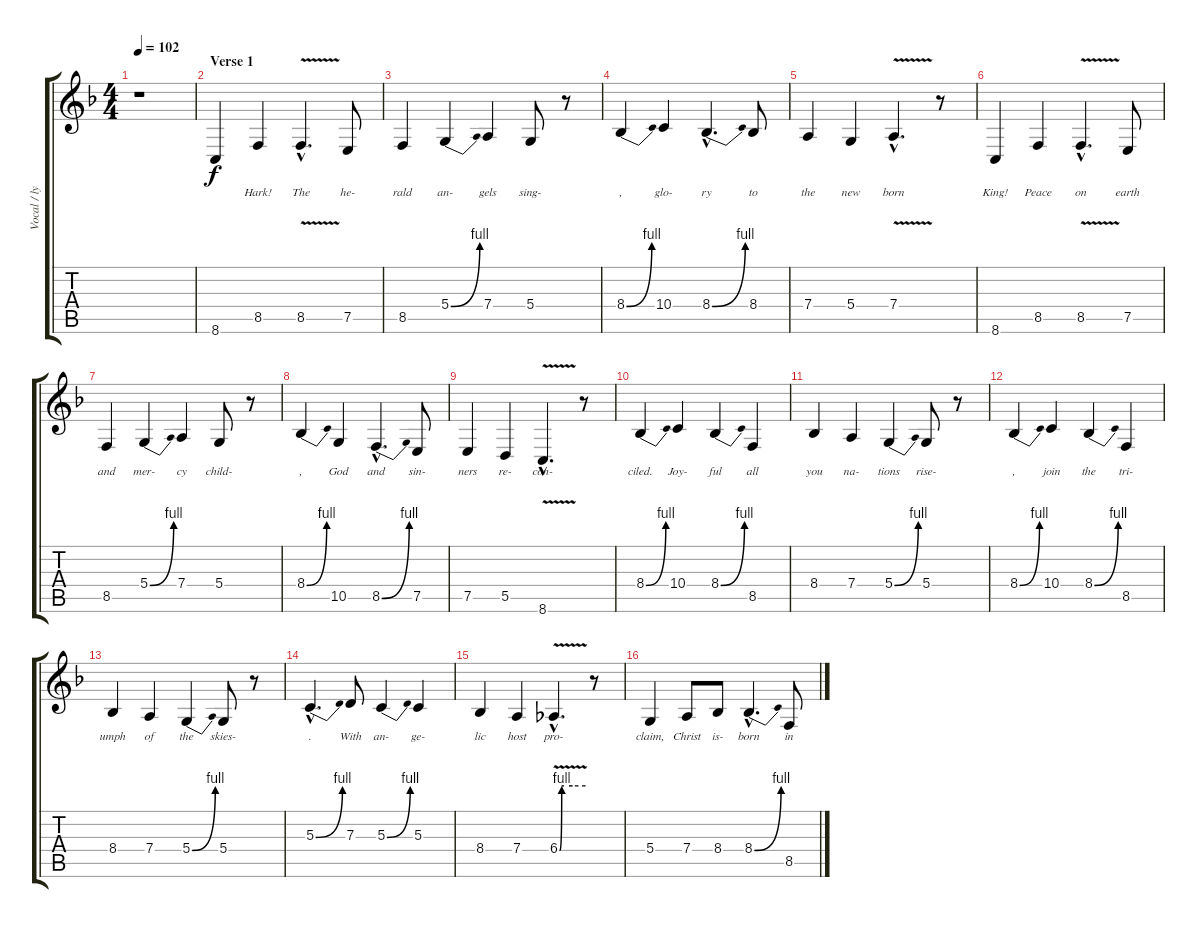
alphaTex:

\track ("Vocal / lyrics" "Vocal / ly") {instrument clarinet}
\staff {score tabs}
\tuning (E4 B3 G3 D3 A2 E2) {hide}
\ts (4 4)
\tempo 102
\clef g2
\ks f
r.1{dy f instrument clarinet} |
\section ("" "Verse 1")
8.6.4{lyrics (0 "") lyrics (1 "") lyrics (2 "") lyrics (3 "") lyrics (4 "")} 8.5.4{lyrics (0 "Hark!") lyrics (1 "") lyrics (2 "") lyrics (3 "") lyrics (4 "")} 8.5{v hac}.4{d lyrics (0 "The") lyrics (1 "") lyrics (2 "") lyrics (3 "") lyrics (4 "")} 7.5.8{lyrics (0 "he-") lyrics (1 "") lyrics (2 "") lyrics (3 "") lyrics (4 "")} |
8.5.4{lyrics (0 "rald") lyrics (1 "") lyrics (2 "") lyrics (3 "") lyrics (4 "")} 5.4{be (bend 0 0 60 4)}.4{lyrics (0 "an-") lyrics (1 "") lyrics (2 "") lyrics (3 "") lyrics (4 "")} 7.4.4{lyrics (0 "gels") lyrics (1 "") lyrics (2 "") lyrics (3 "") lyrics (4 "")} 5.4.8{lyrics (0 "sing-") lyrics (1 "") lyrics (2 "") lyrics (3 "") lyrics (4 "")} r.8 |
8.4{be (bend 0 0 60 4)}.4{lyrics (0 ",") lyrics (1 "") lyrics (2 "") lyrics (3 "") lyrics (4 "")} 10.4.4{lyrics (0 "glo-") lyrics (1 "") lyrics (2 "") lyrics (3 "") lyrics (4 "")} 8.4{be (bend 0 0 60 4) hac}.4{d lyrics (0 "ry") lyrics (1 "") lyrics (2 "") lyrics (3 "") lyrics (4 "")} 8.4.8{lyrics (0 "to") lyrics (1 "") lyrics (2 "") lyrics (3 "") lyrics (4 "")} |
7.4.4{lyrics (0 "the") lyrics (1 "") lyrics (2 "") lyrics (3 "") lyrics (4 "")} 5.4.4{lyrics (0 "new") lyrics (1 "") lyrics (2 "") lyrics (3 "") lyrics (4 "")} 7.4{v hac}.4{d lyrics (0 "born") lyrics (1 "") lyrics (2 "") lyrics (3 "") lyrics (4 "")} r.8 |
8.6.4{lyrics (0 "King!") lyrics (1 "") lyrics (2 "") lyrics (3 "") lyrics (4 "")} 8.5.4{lyrics (0 "Peace") lyrics (1 "") lyrics (2 "") lyrics (3 "") lyrics (4 "")} 8.5{v hac}.4{d lyrics (0 "on") lyrics (1 "") lyrics (2 "") lyrics (3 "") lyrics (4 "")} 7.5.8{lyrics (0 "earth") lyrics (1 "") lyrics (2 "") lyrics (3 "") lyrics (4 "")} |
8.5.4{lyrics (0 "and") lyrics (1 "") lyrics (2 "") lyrics (3 "") lyrics (4 "")} 5.4{be (bend 0 0 60 4)}.4{lyrics (0 "mer-") lyrics (1 "") lyrics (2 "") lyrics (3 "") lyrics (4 "")} 7.4.4{lyrics (0 "cy") lyrics (1 "") lyrics (2 "") lyrics (3 "") lyrics (4 "")} 5.4.8{lyrics (0 "child-") lyrics (1 "") lyrics (2 "") lyrics (3 "") lyrics (4 "")} r.8 |
8.4{be (bend 0 0 60 4)}.4{lyrics (0 ",") lyrics (1 "") lyrics (2 "") lyrics (3 "") lyrics (4 "")} 10.5.4{lyrics (0 "God") lyrics (1 "") lyrics (2 "") lyrics (3 "") lyrics (4 "")} 8.5{be (bend 0 0 60 4) hac}.4{d lyrics (0 "and") lyrics (1 "") lyrics (2 "") lyrics (3 "") lyrics (4 "")} 7.5.8{lyrics (0 "sin-") lyrics (1 "") lyrics (2 "") lyrics (3 "") lyrics (4 "")} |
7.5.4{lyrics (0 "ners") lyrics (1 "") lyrics (2 "") lyrics (3 "") lyrics (4 "")} 5.5.4{lyrics (0 "re-") lyrics (1 "") lyrics (2 "") lyrics (3 "") lyrics (4 "")} 8.6{v hac}.4{d lyrics (0 "con-") lyrics (1 "") lyrics (2 "") lyrics (3 "") lyrics (4 "")} r.8 |
8.4{be (bend 0 0 60 4)}.4{lyrics (0 "ciled.") lyrics (1 "") lyrics (2 "") lyrics (3 "") lyrics (4 "")} 10.4.4{lyrics (0 "Joy-") lyrics (1 "") lyrics (2 "") lyrics (3 "") lyrics (4 "")} 8.4{be (bend 0 0 60 4)}.4{lyrics (0 "ful") lyrics (1 "") lyrics (2 "") lyrics (3 "") lyrics (4 "")} 8.5.4{lyrics (0 "all") lyrics (1 "") lyrics (2 "") lyrics (3 "") lyrics (4 "")} |
8.4.4{lyrics (0 "you") lyrics (1 "") lyrics (2 "") lyrics (3 "") lyrics (4 "")} 7.4.4{lyrics (0 "na-") lyrics (1 "") lyrics (2 "") lyrics (3 "") lyrics (4 "")} 5.4{be (bend 0 0 60 4)}.4{lyrics (0 "tions") lyrics (1 "") lyrics (2 "") lyrics (3 "") lyrics (4 "")} 5.4.8{lyrics (0 "rise-") lyrics (1 "") lyrics (2 "") lyrics (3 "") lyrics (4 "")} r.8 |
8.4{be (bend 0 0 60 4)}.4{lyrics (0 ",") lyrics (1 "") lyrics (2 "") lyrics (3 "") lyrics (4 "")} 10.4.4{lyrics (0 "join") lyrics (1 "") lyrics (2 "") lyrics (3 "") lyrics (4 "")} 8.4{be (bend 0 0 60 4)}.4{lyrics (0 "the") lyrics (1 "") lyrics (2 "") lyrics (3 "") lyrics (4 "")} 8.5.4{lyrics (0 "tri-") lyrics (1 "") lyrics (2 "") lyrics (3 "") lyrics (4 "")} |
8.4.4{lyrics (0 "umph") lyrics (1 "") lyrics (2 "") lyrics (3 "") lyrics (4 "")} 7.4.4{lyrics (0 "of") lyrics (1 "") lyrics (2 "") lyrics (3 "") lyrics (4 "")} 5.4{be (bend 0 0 60 4)}.4{lyrics (0 "the") lyrics (1 "") lyrics (2 "") lyrics (3 "") lyrics (4 "")} 5.4.8{lyrics (0 "skies-") lyrics (1 "") lyrics (2 "") lyrics (3 "") lyrics (4 "")} r.8 |
5.3{be (bend 0 0 60 4) hac}.4{d lyrics (0 ".") lyrics (1 "") lyrics (2 "") lyrics (3 "") lyrics (4 "")} 7.3.8{lyrics (0 "With") lyrics (1 "") lyrics (2 "") lyrics (3 "") lyrics (4 "")} 5.3{be (bend 0 0 60 4)}.4{lyrics (0 "an-") lyrics (1 "") lyrics (2 "") lyrics (3 "") lyrics (4 "")} 5.3.4{lyrics (0 "ge-") lyrics (1 "") lyrics (2 "") lyrics (3 "") lyrics (4 "")} |
8.4.4{lyrics (0 "lic") lyrics (1 "") lyrics (2 "") lyrics (3 "") lyrics (4 "")} 7.4.4{lyrics (0 "host") lyrics (1 "") lyrics (2 "") lyrics (3 "") lyrics (4 "")} 6.4{be (custom 0 0 5 4 10 4 30 4 60 4) v hac}.4{d lyrics (0 "pro-") lyrics (1 "") lyrics (2 "") lyrics (3 "") lyrics (4 "")} r.8 |
5.4.4{lyrics (0 "claim,") lyrics (1 "") lyrics (2 "") lyrics (3 "") lyrics (4 "")} 7.4.8{lyrics (0 "Christ") lyrics (1 "") lyrics (2 "") lyrics (3 "") lyrics (4 "")} 8.4.8{lyrics (0 "is-") lyrics (1 "") lyrics (2 "") lyrics (3 "") lyrics (4 "")} 8.4{be (bend 0 0 60 4) hac}.4{d lyrics (0 "born") lyrics (1 "") lyrics (2 "") lyrics (3 "") lyrics (4 "")} 8.5.8{lyrics (0 "in") lyrics (1 "") lyrics (2 "") lyrics (3 "") lyrics (4 "")}
